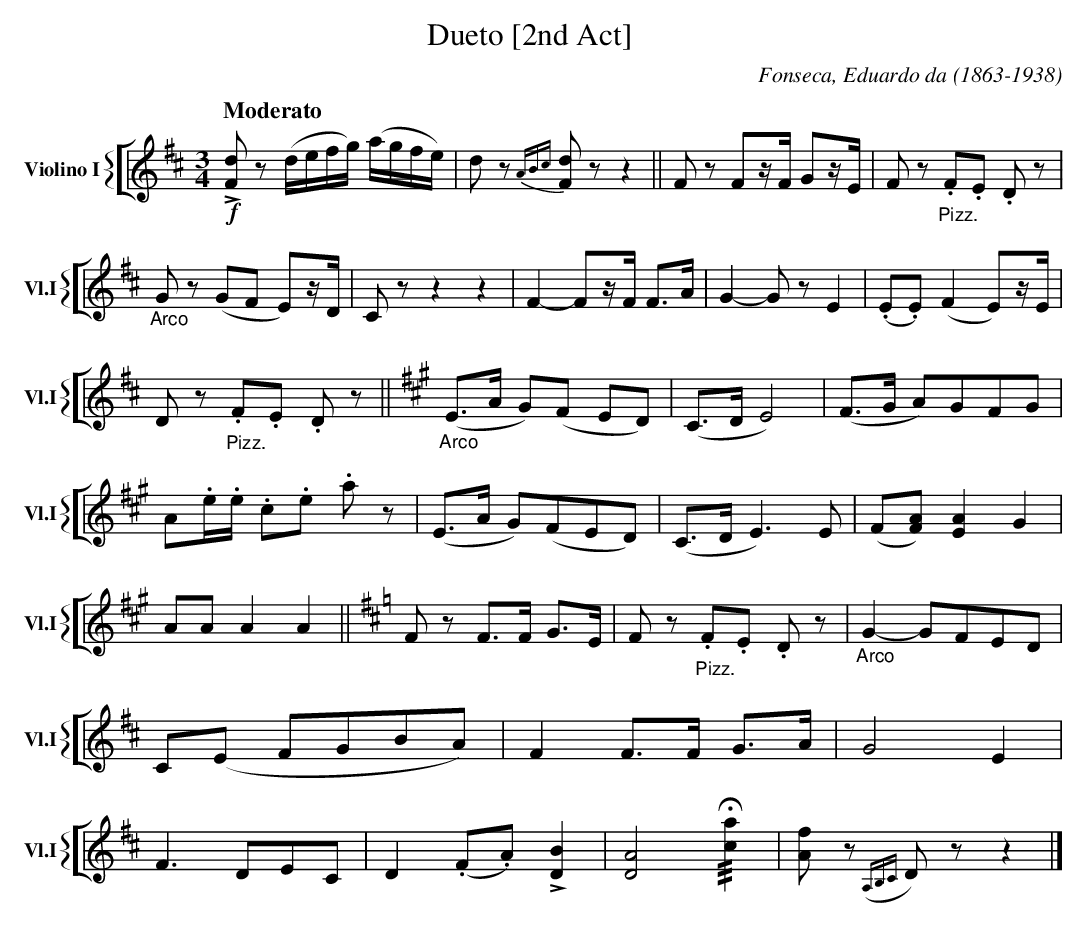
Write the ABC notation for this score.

X:1
T:Dueto [2nd Act]
C:Fonseca, Eduardo da (1863-1938)
M:3/4
L:1/4
K:D
V: 2 clef=treble name="Violino I" sname="Vl.I"
%%staves [{ 2 }]
[Q:"Moderato"] !f! !>![Fd]/z/ (d//e//f//g//) (a//g//f//e//) | d/z/ {ABc}[dF]/z/z || \
   F/z/ F/z//F// G/z//E// | F/z/ "_Pizz." .F/.E/ .D/z/ | "_Arco" G/z/ (G/F/ E/)z//D// | C/z/ zz | \
   F-F/z//F// F/>A/ | G-G/z/E | (.E/.E/)(FE/)z//E// | D/ z/"_Pizz." .F/.E/ .D/z/||\
   [K:A]"_Arco" (E/>A/ G/)(F/ E/D/) | (C/>D/E2) | (F/>G/ A/)G/F/G/ | A/.e//.e// .c/.e/ .a/z/ | \
   (E/>A/ G/)(F/E/D/) | (C/>D/E>) E | (F/[F/A/])[EA]G | A/A/AA||[K:D]F/z/ F/>F/ G/>E/ | \
   F/z/ "_Pizz.".F/.E/ .D/z/ | "_Arco"G-G/F/E/D/ | C/(E/ F/G/B/A/) | FF/>F/ G/>A/ |G2E | F>DE/C/ | \
   D(.F/.A/)!>![DB]|[D2A2] !fermata!!///![ca]| [A/f/]z/({A,B,C} D/)z/z |] \
